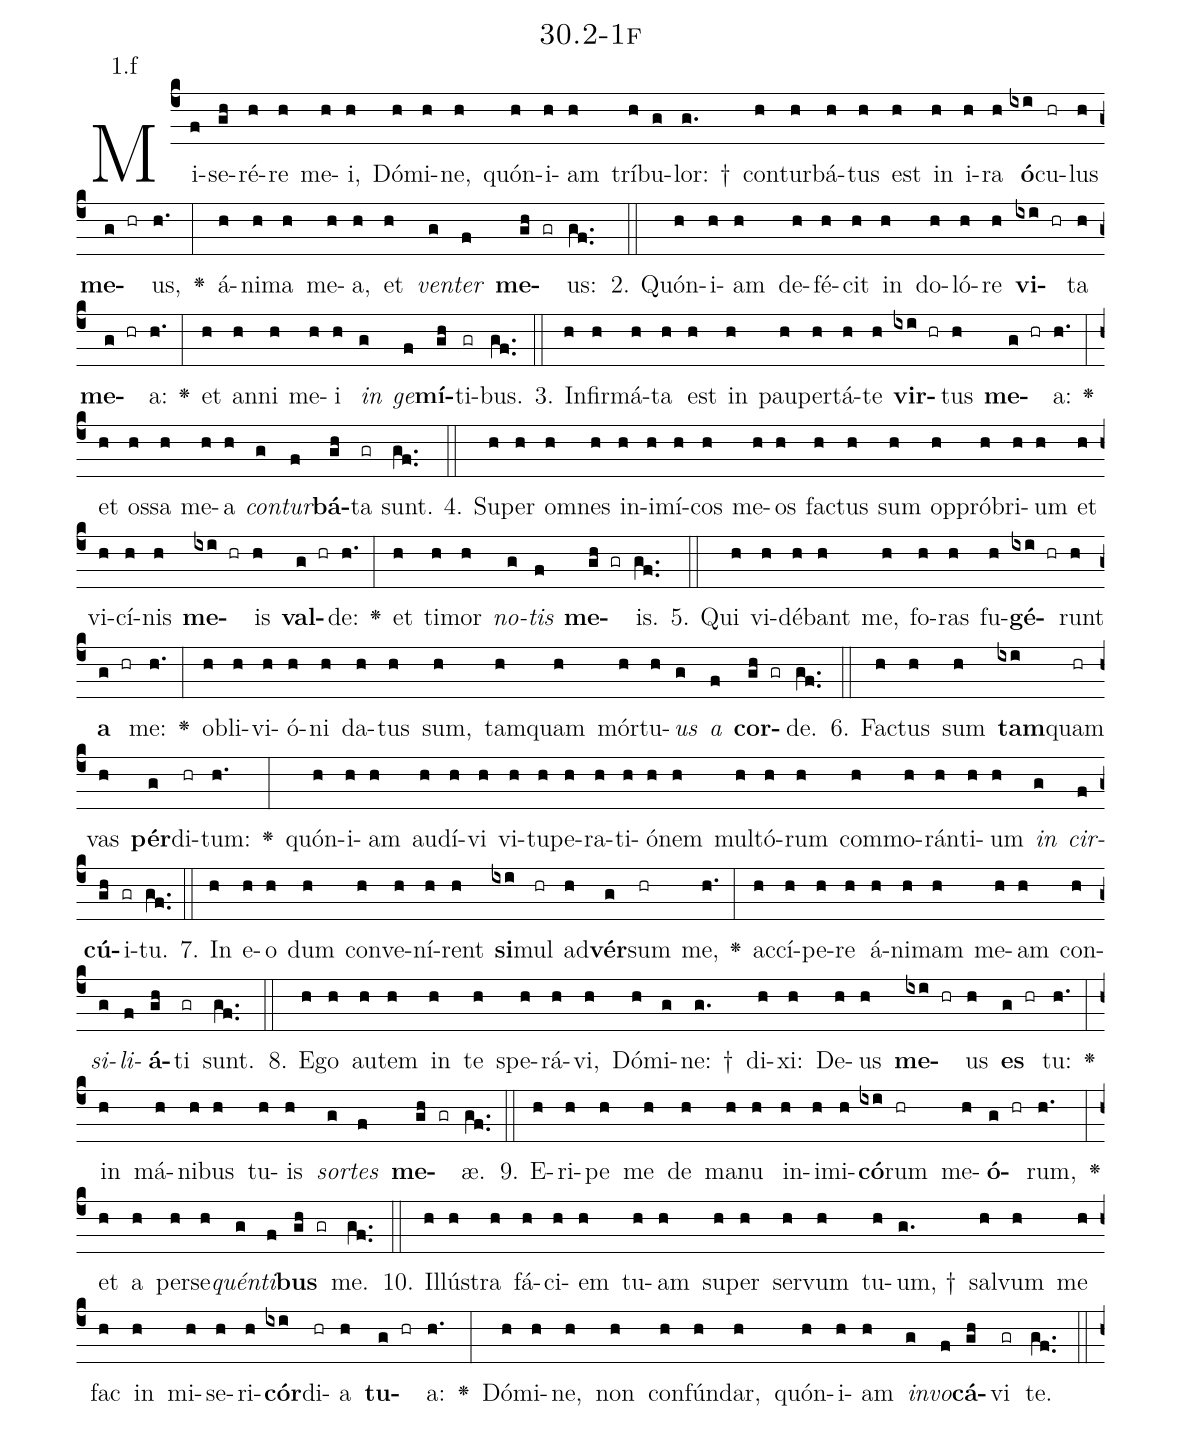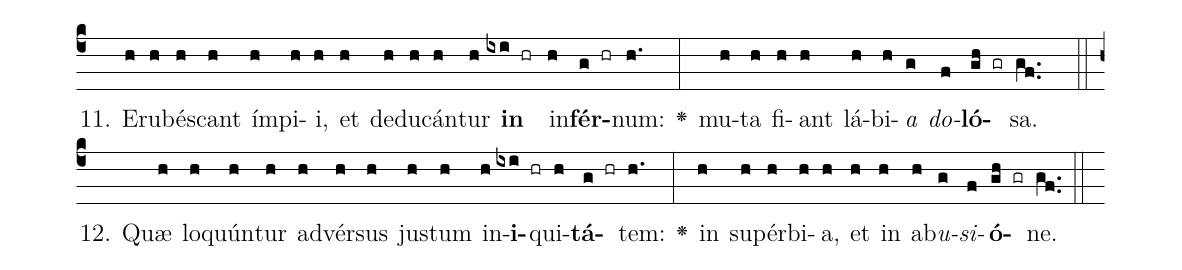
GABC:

name: 30.2-1f;
annotation: 1.f;
%%
(c4)Mi(f)se(gh)ré(h)re(h) me(h)i,(h) Dó(h)mi(h)ne,(h) quón(h)i(h)am(h) trí(h)bu(g)lor: †(g.) con(h)tur(h)bá(h)tus(h) est(h) in(h) i(h)ra(h) <b>ó</b>(ixi)cu(hr)lus(h) <b>me</b>(g hr)us,(h.) <v>\greheightstar</v>(:) á(h)ni(h)ma(h) me(h)a,(h) et(h) <i>ven</i>(g)<i>ter</i>(f) <b>me</b>(gh gr)us:(gf..) (::)
2. Quón(h)i(h)am(h) de(h)fé(h)cit(h) in(h) do(h)ló(h)re(h) <b>vi</b>(ixi hr)ta(h) <b>me</b>(g hr)a:(h.) <v>\greheightstar</v>(:) et(h) an(h)ni(h) me(h)i(h) <i>in</i>(g) <i>ge</i>(f)<b>mí</b>(gh)ti(gr)bus.(gf..) (::)
3. In(h)fir(h)má(h)ta(h) est(h) in(h) pau(h)per(h)tá(h)te(h) <b>vir</b>(ixi hr)tus(h) <b>me</b>(g hr)a:(h.) <v>\greheightstar</v>(:) et(h) os(h)sa(h) me(h)a(h) <i>con</i>(g)<i>tur</i>(f)<b>bá</b>(gh)ta(gr) sunt.(gf..) (::)
4. Su(h)per(h) om(h)nes(h) in(h)i(h)mí(h)cos(h) me(h)os(h) fac(h)tus(h) sum(h) op(h)pró(h)bri(h)um(h) et(h) vi(h)cí(h)nis(h) <b>me</b>(ixi hr)is(h) <b>val</b>(g hr)de:(h.) <v>\greheightstar</v>(:) et(h) ti(h)mor(h) <i>no</i>(g)<i>tis</i>(f) <b>me</b>(gh gr)is.(gf..) (::)
5. Qui(h) vi(h)dé(h)bant(h) me,(h) fo(h)ras(h) fu(h)<b>gé</b>(ixi hr)runt(h) <b>a</b>(g hr) me:(h.) <v>\greheightstar</v>(:) ob(h)li(h)vi(h)ó(h)ni(h) da(h)tus(h) sum,(h) tam(h)quam(h) mór(h)tu(h)<i>us</i>(g) <i>a</i>(f) <b>cor</b>(gh gr)de.(gf..) (::)
6. Fac(h)tus(h) sum(h) <b>tam</b>(ixi)quam(hr) vas(h) <b>pér</b>(g)di(hr)tum:(h.) <v>\greheightstar</v>(:) quón(h)i(h)am(h) au(h)dí(h)vi(h) vi(h)tu(h)pe(h)ra(h)ti(h)ó(h)nem(h) mul(h)tó(h)rum(h) com(h)mo(h)rán(h)ti(h)um(h) <i>in</i>(g) <i>cir</i>(f)<b>cú</b>(gh)i(gr)tu.(gf..) (::)
7. In(h) e(h)o(h) dum(h) con(h)ve(h)ní(h)rent(h) <b>si</b>(ixi)mul(hr) ad(h)<b>vér</b>(g)sum(hr) me,(h.) <v>\greheightstar</v>(:) ac(h)cí(h)pe(h)re(h) á(h)ni(h)mam(h) me(h)am(h) con(h)<i>si</i>(g)<i>li</i>(f)<b>á</b>(gh)ti(gr) sunt.(gf..) (::)
8. E(h)go(h) au(h)tem(h) in(h) te(h) spe(h)rá(h)vi,(h) Dó(h)mi(g)ne: †(g.) di(h)xi:(h) De(h)us(h) <b>me</b>(ixi hr)us(h) <b>es</b>(g hr) tu:(h.) <v>\greheightstar</v>(:) in(h) má(h)ni(h)bus(h) tu(h)is(h) <i>sor</i>(g)<i>tes</i>(f) <b>me</b>(gh gr)æ.(gf..) (::)
9. E(h)ri(h)pe(h) me(h) de(h) ma(h)nu(h) in(h)i(h)mi(h)<b>có</b>(ixi)rum(hr) me(h)<b>ó</b>(g hr)rum,(h.) <v>\greheightstar</v>(:) et(h) a(h) per(h)se(h)<i>quén</i>(g)<i>ti</i>(f)<b>bus</b>(gh gr) me.(gf..) (::)
10. Il(h)lús(h)tra(h) fá(h)ci(h)em(h) tu(h)am(h) su(h)per(h) ser(h)vum(h) tu(h)um, †(g.) sal(h)vum(h) me(h) fac(h) in(h) mi(h)se(h)ri(h)<b>cór</b>(ixi)di(hr)a(h) <b>tu</b>(g hr)a:(h.) <v>\greheightstar</v>(:) Dó(h)mi(h)ne,(h) non(h) con(h)fún(h)dar,(h) quón(h)i(h)am(h) <i>in</i>(g)<i>vo</i>(f)<b>cá</b>(gh)vi(gr) te.(gf..) (::)
11. E(h)ru(h)bés(h)cant(h) ím(h)pi(h)i,(h) et(h) de(h)du(h)cán(h)tur(h) <b>in</b>(ixi hr) in(h)<b>fér</b>(g hr)num:(h.) <v>\greheightstar</v>(:) mu(h)ta(h) fi(h)ant(h) lá(h)bi(h)<i>a</i>(g) <i>do</i>(f)<b>ló</b>(gh gr)sa.(gf..) (::)
12. Quæ(h) lo(h)quún(h)tur(h) ad(h)vér(h)sus(h) jus(h)tum(h) in(h)<b>i</b>(ixi hr)qui(h)<b>tá</b>(g hr)tem:(h.) <v>\greheightstar</v>(:) in(h) su(h)pér(h)bi(h)a,(h) et(h) in(h) ab(h)<i>u</i>(g)<i>si</i>(f)<b>ó</b>(gh gr)ne.(gf..) (::)
